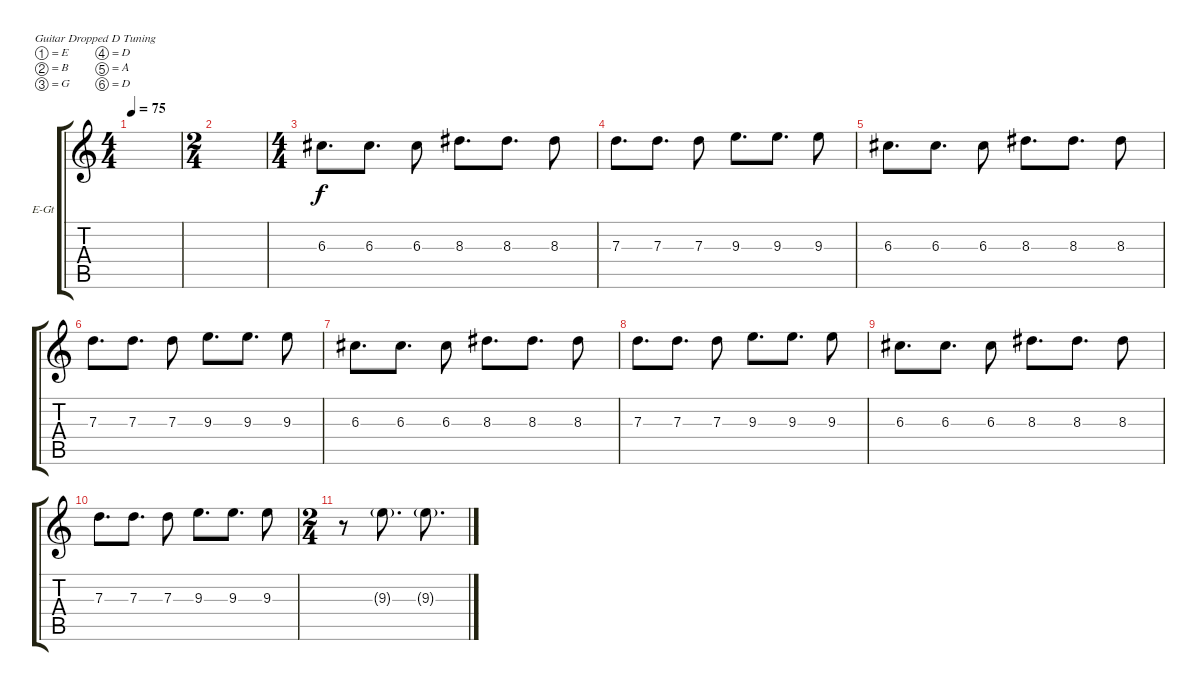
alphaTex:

\defaultSystemsLayout 4
\bracketExtendMode groupsimilarinstruments
\firstSystemTrackNameOrientation horizontal
\otherSystemsTrackNameOrientation horizontal
\track ("Electric Guitar" "E-Gt") {instrument electricguitarclean}
\staff {score tabs}
\tuning (E4 B3 G3 D3 A2 D2)
\ts (4 4)
\tempo 75
\clef g2
\ks c
|
\ts (2 4)
|
\ts (4 4)
6.3.8{d} 6.3.8{d} 6.3.8 8.3.8{d} 8.3.8{d} 8.3.8 |
7.3.8{d} 7.3.8{d} 7.3.8 9.3.8{d} 9.3.8{d} 9.3.8 |
6.3.8{d} 6.3.8{d} 6.3.8 8.3.8{d} 8.3.8{d} 8.3.8 |
7.3.8{d} 7.3.8{d} 7.3.8 9.3.8{d} 9.3.8{d} 9.3.8 |
6.3.8{d} 6.3.8{d} 6.3.8 8.3.8{d} 8.3.8{d} 8.3.8 |
7.3.8{d} 7.3.8{d} 7.3.8 9.3.8{d} 9.3.8{d} 9.3.8 |
6.3.8{d} 6.3.8{d} 6.3.8 8.3.8{d} 8.3.8{d} 8.3.8 |
7.3.8{d} 7.3.8{d} 7.3.8 9.3.8{d} 9.3.8{d} 9.3.8 |
\ts (2 4)
r.8 9.3{g}.8{d} 9.3{g}.8{d}
